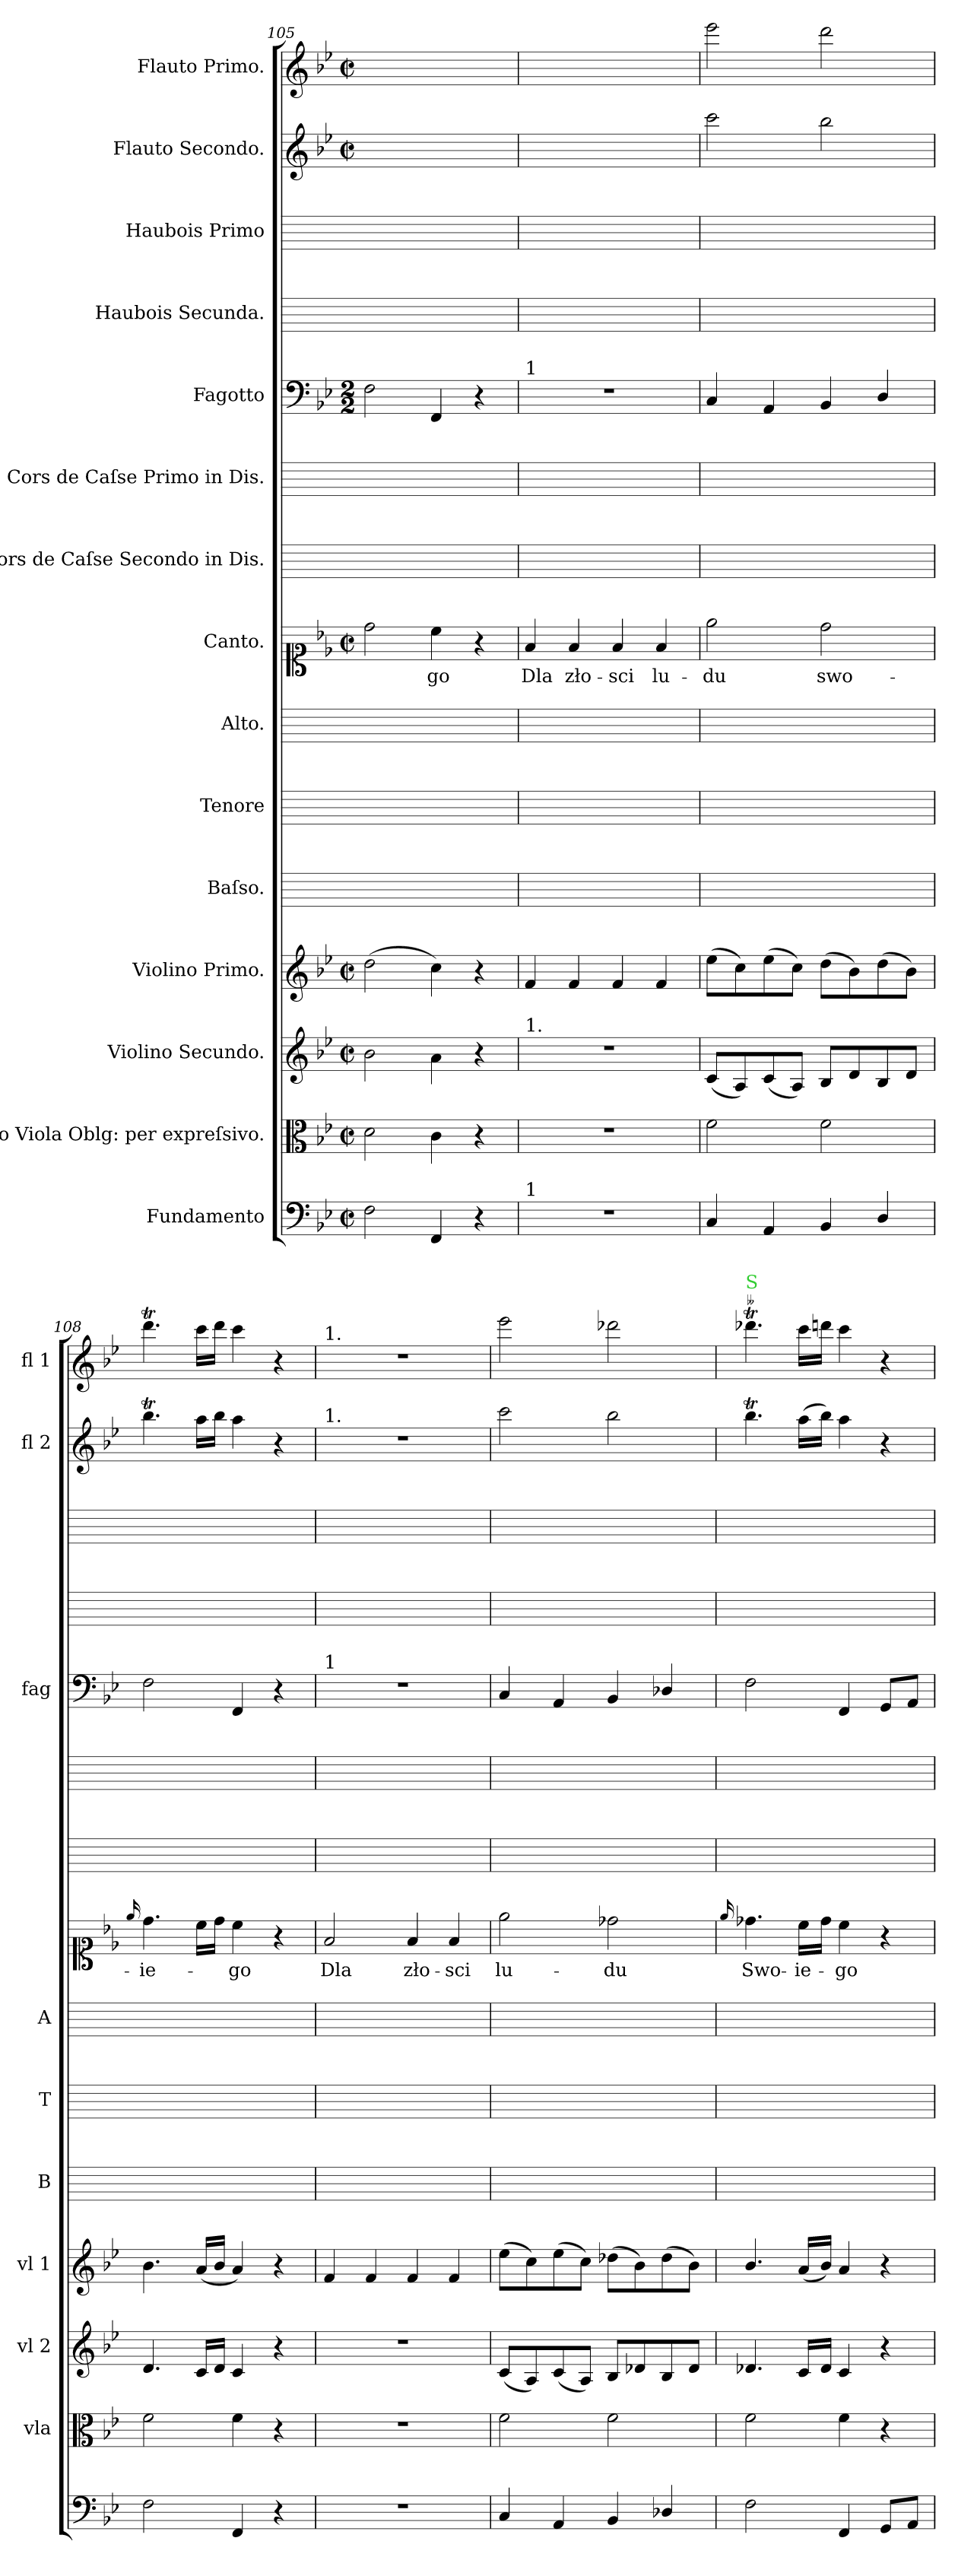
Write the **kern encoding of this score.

**kern	**kern	**kern	**kern	**kern	**kern	**kern	**kern	**text	**kern	**kern	**kern	**kern	**kern	**kern	**kern
*part15	*part14	*part13	*part12	*part11	*part10	*part9	*part8	*part8	*part7	*part6	*part5	*part4	*part3	*part2	*part1
*staff15	*staff14	*staff13	*staff12	*staff11	*staff10	*staff9	*staff8	*staff8	*staff7	*staff6	*staff5	*staff4	*staff3	*staff2	*staff1
*I"Fundamento	*I"Alto Viola Oblg: per expreſsivo.	*I"Violino Secundo.	*I"Violino Primo.	*I"Baſso.	*I"Tenore	*I"Alto.	*I"Canto.	*	*I"Cors de Caſse Secondo in Dis.	*I"Cors de Caſse Primo in Dis.	*I"Fagotto	*I"Haubois Secunda.	*I"Haubois Primo	*I"Flauto Secondo.	*I"Flauto Primo.
*	*I'vla	*I'vl 2	*I'vl 1	*I'B	*I'T	*I'A	*	*	*	*	*I'fag	*	*	*I'fl 2	*I'fl 1
*clefF4	*clefC3	*clefG2	*clefG2	*	*	*	*clefC1	*	*	*	*clefF4	*	*	*clefG2	*clefG2
*k[b-e-]	*k[b-e-]	*k[b-e-]	*k[b-e-]	*	*	*	*k[b-e-]	*	*	*	*k[b-e-]	*	*	*k[b-e-]	*k[b-e-]
*B-:	*B-:	*B-:	*B-:	*	*	*	*B-:	*	*	*	*B-:	*	*	*B-:	*B-:
*M2/2	*M2/2	*M2/2	*M2/2	*	*	*	*M2/2	*	*	*	*M2/2	*	*	*M2/2	*M2/2
*met(c|)	*met(c|)	*met(c|)	*met(c|)	*	*	*	*met(c|)	*	*	*	*	*	*	*met(c|)	*met(c|)
=105	=105	=105	=105	=105	=105	=105	=105	=105	=105	=105	=105	=105	=105	=105	=105
2F\	2d\	2b-\	(2dd\	1ryy	1ryy	1ryy	2dd\	.	1ryy	1ryy	2F\	1ryy	1ryy	1ryy	1ryy
4FF/	4c\	4a\	4cc\)	.	.	.	4cc\	-go	.	.	4FF/	.	.	.	.
4r	4r	4r	4r	.	.	.	4r	.	.	.	4r	.	.	.	.
=106	=106	=106	=106	=106	=106	=106	=106	=106	=106	=106	=106	=106	=106	=106	=106
!	!	!	!	!	!	!	!	!	!	!	!LO:TX:a:t=1	!	!	!	!
!	!	!LO:TX:a:t=1.	!	!	!	!	!	!	!	!	!	!	!	!	!
!LO:TX:a:t=1	!	!	!	!	!	!	!	!	!	!	!	!	!	!	!
1r	1r	1r	4f/	1ryy	1ryy	1ryy	4f/	Dla	1ryy	1ryy	1r	1ryy	1ryy	1ryy	1ryy
.	.	.	4f/	.	.	.	4f/	zło-	.	.	.	.	.	.	.
.	.	.	4f/	.	.	.	4f/	-sci	.	.	.	.	.	.	.
.	.	.	4f/	.	.	.	4f/	lu-	.	.	.	.	.	.	.
=107	=107	=107	=107	=107	=107	=107	=107	=107	=107	=107	=107	=107	=107	=107	=107
4C/	2f\	(8c/L	(8ee-\L	1ryy	1ryy	1ryy	2ee-\	-du	1ryy	1ryy	4C/	1ryy	1ryy	2ccc\	2eee-\
.	.	8A/)	8cc\)	.	.	.	.	.	.	.	.	.	.	.	.
4AA/	.	(8c/	(8ee-\	.	.	.	.	.	.	.	4AA/	.	.	.	.
.	.	8A/J)	8cc\J)	.	.	.	.	.	.	.	.	.	.	.	.
4BB-/	2f\	8B-/L	(8dd\L	.	.	.	2dd\	swo-	.	.	4BB-/	.	.	2bb-\	2ddd\
.	.	8d/	8b-\)	.	.	.	.	.	.	.	.	.	.	.	.
4D/	.	8B-/	(8dd\	.	.	.	.	.	.	.	4D/	.	.	.	.
.	.	8d/J	8b-\J)	.	.	.	.	.	.	.	.	.	.	.	.
=108	=108	=108	=108	=108	=108	=108	=108	=108	=108	=108	=108	=108	=108	=108	=108
.	.	.	.	.	.	.	16qqee-/	.	.	.	.	.	.	.	.
2F\	2f\	4.d/	4.b-\	1ryy	1ryy	1ryy	4.dd\	-ie-	1ryy	1ryy	2F\	1ryy	1ryy	4.bb-T\	4.dddt\
.	.	16c/LL	(16a/LL	.	.	.	16cc\LL	.	.	.	.	.	.	16aa\LL	16ccc\LL
.	.	16d/JJ	16b-/JJ	.	.	.	16dd\JJ	.	.	.	.	.	.	16bb-\JJ	16ddd\JJ
4FF/	4f\	4c/	4a/)	.	.	.	4cc\	-go	.	.	4FF/	.	.	4aa\	4ccc\
4r	4r	4r	4r	.	.	.	4r	.	.	.	4r	.	.	4r	4r
=109	=109	=109	=109	=109	=109	=109	=109	=109	=109	=109	=109	=109	=109	=109	=109
!	!	!	!	!	!	!	!	!	!	!	!	!	!	!	!LO:TX:a:t=1.
!	!	!	!	!	!	!	!	!	!	!	!	!	!	!LO:TX:a:t=1.	!
!	!	!	!	!	!	!	!	!	!	!	!LO:TX:a:t=1	!	!	!	!
1r	1r	1r	4f/	1ryy	1ryy	1ryy	2f/	Dla	1ryy	1ryy	1r	1ryy	1ryy	1r	1r
.	.	.	4f/	.	.	.	.	.	.	.	.	.	.	.	.
.	.	.	4f/	.	.	.	4f/	zło-	.	.	.	.	.	.	.
.	.	.	4f/	.	.	.	4f/	-sci	.	.	.	.	.	.	.
=110	=110	=110	=110	=110	=110	=110	=110	=110	=110	=110	=110	=110	=110	=110	=110
4C/	2f\	(8c/L	(8ee-\L	1ryy	1ryy	1ryy	2ee-\	lu-	1ryy	1ryy	4C/	1ryy	1ryy	2ccc\	2eee-\
.	.	8A/)	8cc\)	.	.	.	.	.	.	.	.	.	.	.	.
4AA/	.	(8c/	(8ee-\	.	.	.	.	.	.	.	4AA/	.	.	.	.
.	.	8A/J)	8cc\J)	.	.	.	.	.	.	.	.	.	.	.	.
4BB-/	2f\	8B-/L	(8dd-X\L	.	.	.	2dd-X\	-du	.	.	4BB-/	.	.	2bb-\	2ddd-X\
.	.	8d-X/	8b-\)	.	.	.	.	.	.	.	.	.	.	.	.
4D-X/	.	8B-/	(8dd-\	.	.	.	.	.	.	.	4D-X/	.	.	.	.
.	.	8d-/J	8b-\J)	.	.	.	.	.	.	.	.	.	.	.	.
=111	=111	=111	=111	=111	=111	=111	=111	=111	=111	=111	=111	=111	=111	=111	=111
.	.	.	.	.	.	.	16qqee-/	.	.	.	.	.	.	.	.
!	!	!	!	!	!	!	!	!	!	!	!	!	!	!	!LO:TX:a:color=limegreen:t=S
!	!	!	!	!	!	!	!	!	!	!	!	!	!	!	!LO:TR:acc=--
2F\	2f\	4.d-X/	4.b-/	1ryy	1ryy	1ryy	4.dd-X\	Swo-	1ryy	1ryy	2F\	1ryy	1ryy	4.bb-T\	4.ddd-Xt\
.	.	16c/LL	(16a/LL	.	.	.	16cc\LL	-ie-	.	.	.	.	.	(16aa\LL	16ccc\LL
.	.	16d-/JJ	16b-/JJ)	.	.	.	16dd-\JJ	.	.	.	.	.	.	16bb-\JJ)	16dddn\JJ
4FF/	4f\	4c/	4a/	.	.	.	4cc\	-go	.	.	4FF/	.	.	4aa\	4ccc\
8GG/L	4r	4r	4r	.	.	.	4r	.	.	.	8GG/L	.	.	4r	4r
8AA/J	.	.	.	.	.	.	.	.	.	.	8AA/J	.	.	.	.
=	=	=	=	=	=	=	=	=	=	=	=	=	=	=	=
*-	*-	*-	*-	*-	*-	*-	*-	*-	*-	*-	*-	*-	*-	*-	*-
